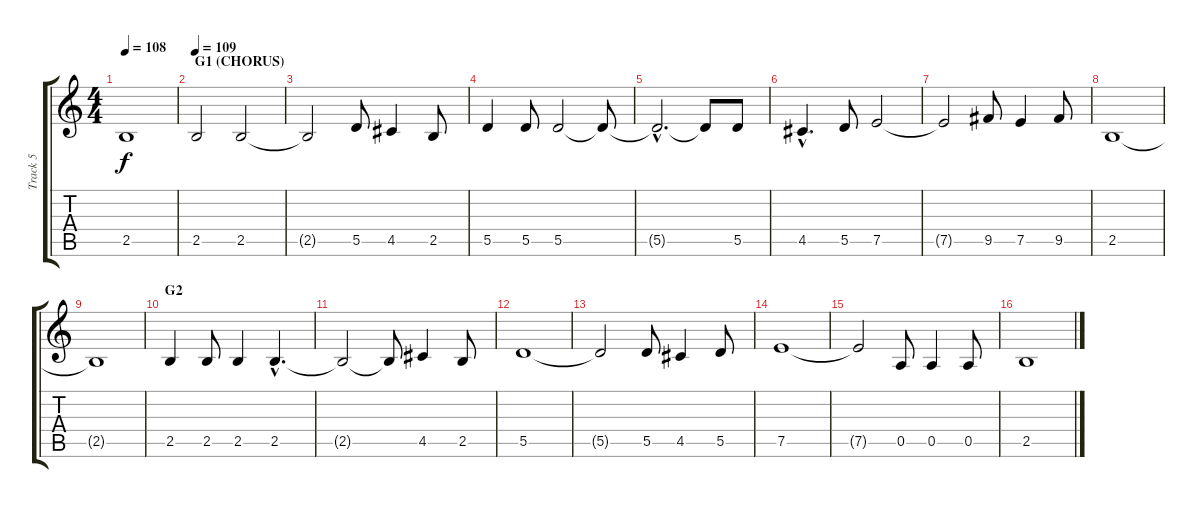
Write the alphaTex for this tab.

\track ("Track 5" "Track 5") {instrument overdrivenguitar}
\staff {score tabs}
\tuning (E4 B3 G3 D3 A2 E2) {hide}
\ts (4 4)
\tempo 108
\clef g2
\ks c
2.5{t}.1{dy f} |
\section ("" " G1 (CHORUS)")
\tempo 109
2.5.2 2.5.2 |
2.5{t}.2 5.5.8 4.5.4 2.5.8 |
5.5.4 5.5.8 5.5.2 5.5{t}.8 |
5.5{hac t}.2{d} 5.5{t}.8 5.5.8 |
4.5{hac}.4{d} 5.5.8 7.5.2 |
7.5{t}.2 9.5.8 7.5.4 9.5.8 |
2.5.1 |
2.5{t}.1 |
\section ("" "G2")
2.5.4 2.5.8 2.5.4 2.5{hac}.4{d} |
2.5{t}.2 2.5{t}.8 4.5.4 2.5.8 |
5.5.1 |
5.5{t}.2 5.5.8 4.5.4 5.5.8 |
7.5.1 |
7.5{t}.2 0.5.8 0.5.4 0.5.8 |
2.5.1
